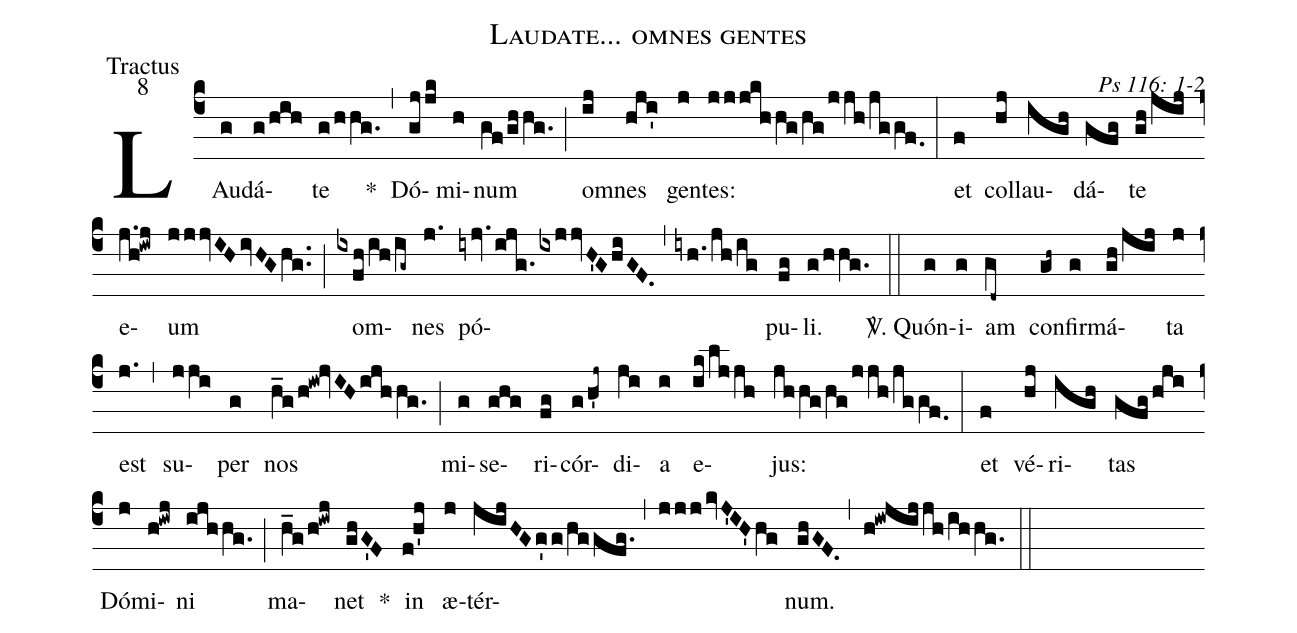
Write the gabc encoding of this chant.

name: Laudate... omnes gentes;
office-part: Tractus;
mode: 8;
commentary: Ps 116: 1-2;
%%
(c4) LAu(g)dá(g/hih)te(g/hhg.) *(,)
Dó(gjjk)mi(h)num(gf/ghhg.) (;) om(ij)nes(hji') gen(j)tes:(jjjkhhg/hg/jjh/jggf.0) (:)
et(f) col(hj)lau(igh)dá(gfg)te(gh/jij) e(j.h!iwj)um(jjjvIHivHGhg..) (;) om(ixfh/ih/ig~)nes(j.) pó(iyjv.ijg.ixjjvH'GhiGF.)(,)(iyh./jh/ig)pu(fg)li.(g/hhg.) (::)
<sp>V/</sp>. Quón(g)i(g)am(gd~) con(gh~)fir(g)má(gh/jij)ta(j) est(j.) (,) su(jji)per(g) nos(h_g/h!iw!jvIHijhhg.) (;) mi(g)se(ghg)ri(fg)cór(g/h'j~)di(ji)a(i) e(ik/lj/jh)jus:(jhhg/hg/jjh/jggf.0) (:)
et(f) vé(hj)ri(igh)tas(gfghji) Dó(j)mi(h!iwj)ni(ijhhg.) (;) ma(h_g/h!iwj)net(ghG'F) *() in(f!h'j) æ(j)tér(jijHGg'g/hggfg.)(,)(jjjkvJ'IH'hg)num.(ghGF.) (,) (h!iwjijjh/ihhg.) (::)
